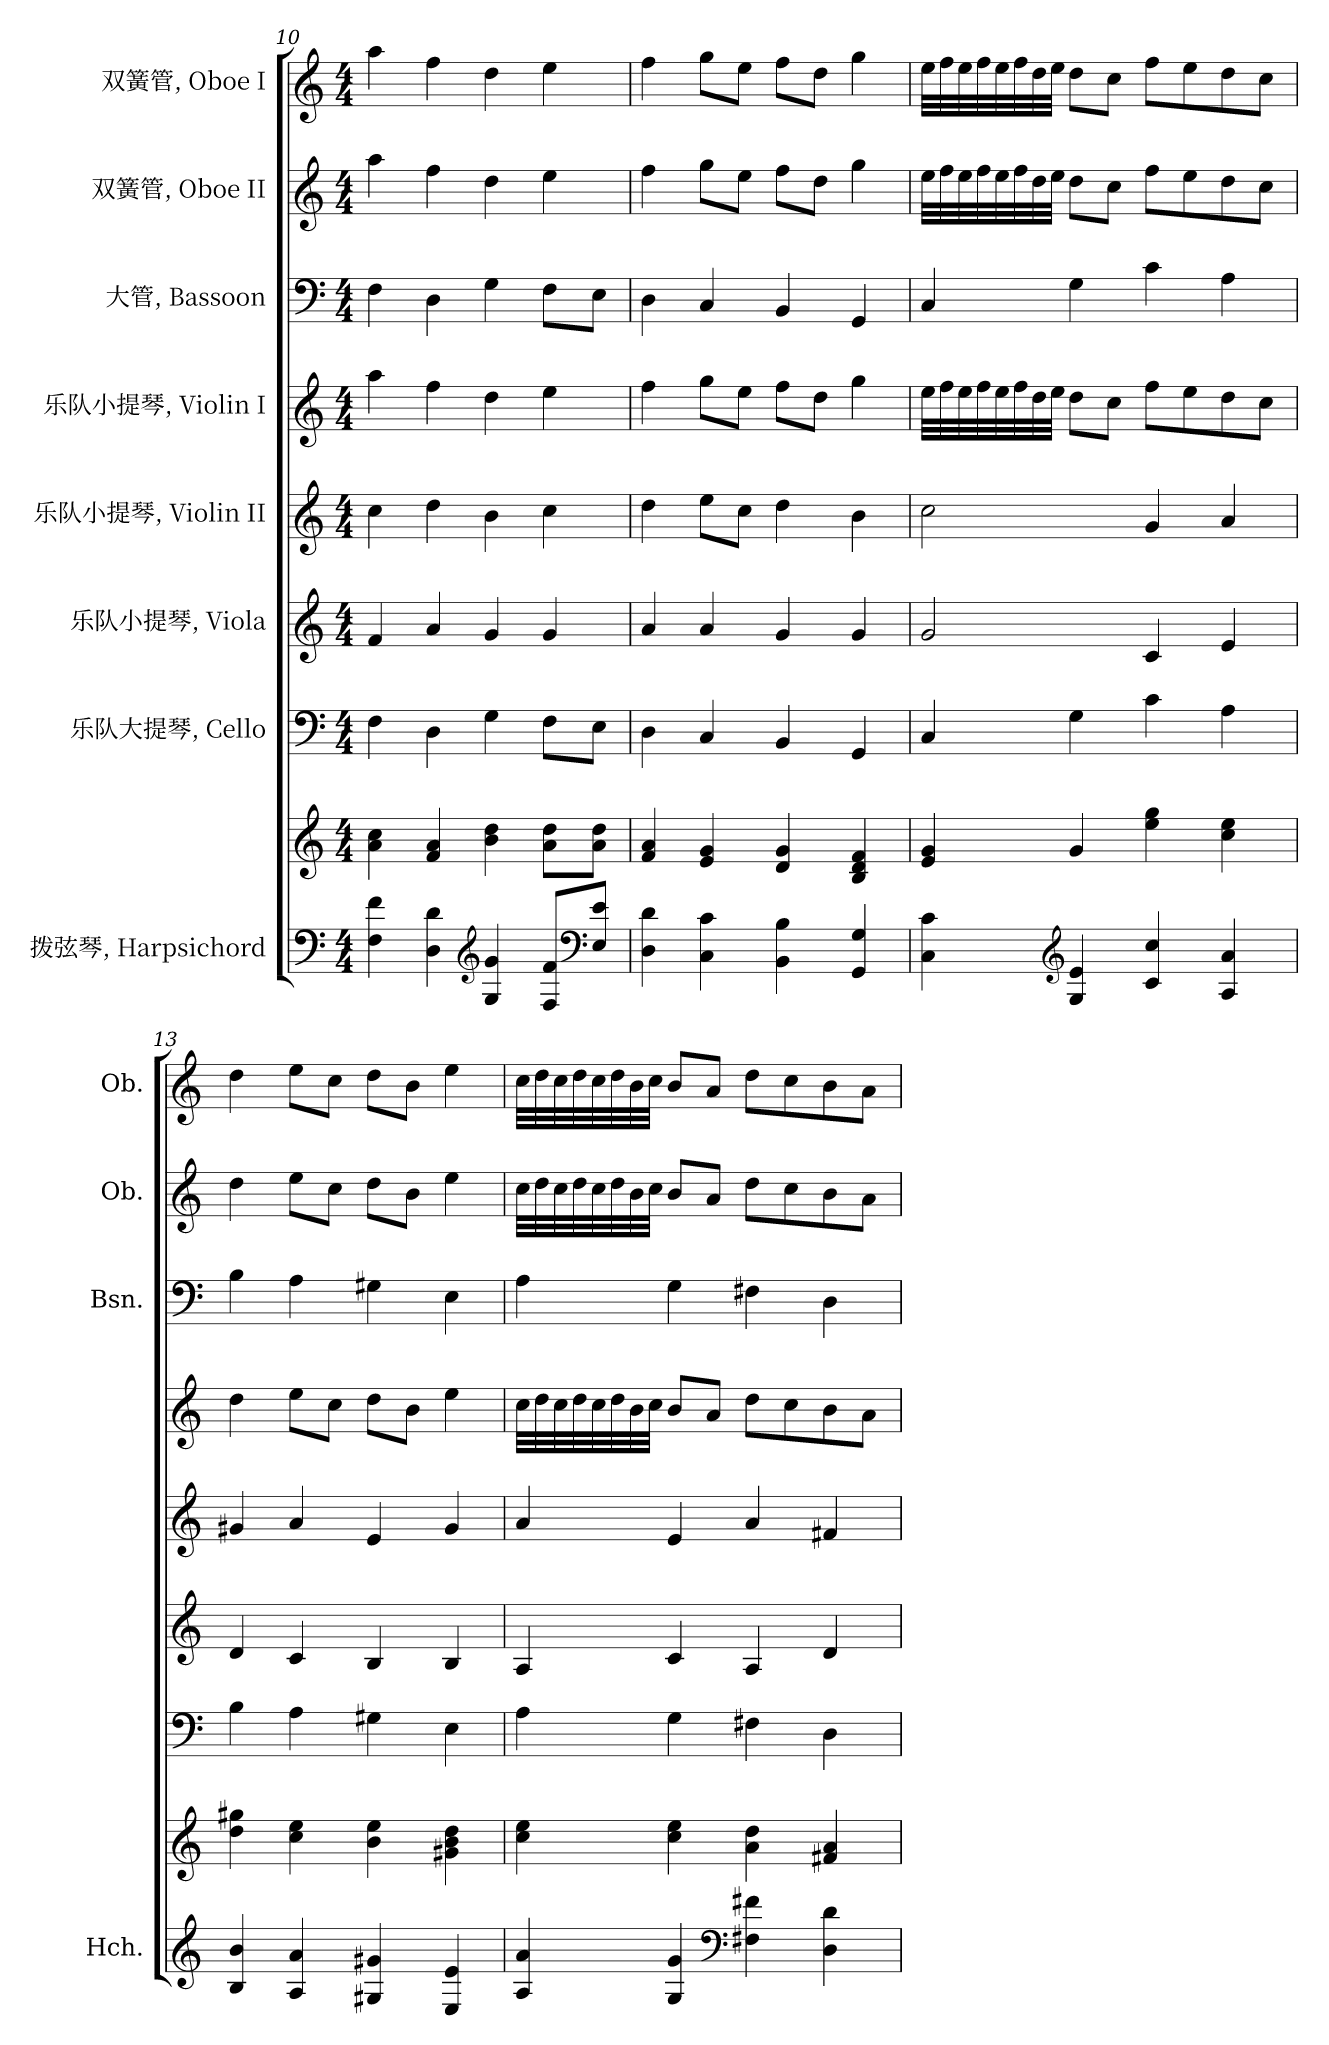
**kern	**kern	**kern	**kern	**kern	**kern	**kern	**kern	**kern
*part8	*part8	*part7	*part6	*part5	*part4	*part3	*part2	*part1
*staff9	*staff8	*staff7	*staff6	*staff5	*staff4	*staff3	*staff2	*staff1
*I"拨弦琴, Harpsichord	*	*I"乐队大提琴, Cello	*I"乐队小提琴, Viola	*I"乐队小提琴, Violin II	*I"乐队小提琴, Violin I	*I"大管, Bassoon	*I"双簧管, Oboe II	*I"双簧管, Oboe I
*I'Hch.	*	*	*	*	*	*I'Bsn.	*I'Ob.	*I'Ob.
!!LO:PB:g=z
*clefF4	*clefG2	*clefF4	*clefG2	*clefG2	*clefG2	*clefF4	*clefG2	*clefG2
*k[]	*k[]	*k[]	*k[]	*k[]	*k[]	*k[]	*k[]	*k[]
*M4/4	*M4/4	*M4/4	*M4/4	*M4/4	*M4/4	*M4/4	*M4/4	*M4/4
=10	=10	=10	=10	=10	=10	=10	=10	=10
4F\ 4f\	4a\ 4cc\	4F\	4f/	4cc\	4aa\	4F\	4aa\	4aa\
4D\ 4d\	4f/ 4a/	4D\	4a/	4dd\	4ff\	4D\	4ff\	4ff\
*clefG2	*	*	*	*	*	*	*	*
4G/ 4g/	4b\ 4dd\	4G\	4g/	4b\	4dd\	4G\	4dd\	4dd\
8F/ 8f/L	8a\ 8dd\L	8F\L	4g/	4cc\	4ee\	8F\L	4ee\	4ee\
*clefF4	*	*	*	*	*	*	*	*
8E/ 8e/J	8a\ 8dd\J	8E\J	.	.	.	8E\J	.	.
=11	=11	=11	=11	=11	=11	=11	=11	=11
4D\ 4d\	4f/ 4a/	4D\	4a/	4dd\	4ff\	4D\	4ff\	4ff\
4C\ 4c\	4e/ 4g/	4C/	4a/	8ee\L	8gg\L	4C/	8gg\L	8gg\L
.	.	.	.	8cc\J	8ee\J	.	8ee\J	8ee\J
4BB\ 4B\	4d/ 4g/	4BB/	4g/	4dd\	8ff\L	4BB/	8ff\L	8ff\L
.	.	.	.	.	8dd\J	.	8dd\J	8dd\J
4GG/ 4G/	4B/ 4d/ 4f/	4GG/	4g/	4b\	4gg\	4GG/	4gg\	4gg\
=12	=12	=12	=12	=12	=12	=12	=12	=12
4C\ 4c\	4e/ 4g/	4C/	2g/	2cc\	32ee\LLL	4C/	32ee\LLL	32ee\LLL
.	.	.	.	.	32ff\	.	32ff\	32ff\
.	.	.	.	.	32ee\	.	32ee\	32ee\
.	.	.	.	.	32ff\	.	32ff\	32ff\
.	.	.	.	.	32ee\	.	32ee\	32ee\
.	.	.	.	.	32ff\	.	32ff\	32ff\
.	.	.	.	.	32dd\	.	32dd\	32dd\
.	.	.	.	.	32ee\JJJ	.	32ee\JJJ	32ee\JJJ
*clefG2	*	*	*	*	*	*	*	*
4G/ 4e/	4g/	4G\	.	.	8dd\L	4G\	8dd\L	8dd\L
.	.	.	.	.	8cc\J	.	8cc\J	8cc\J
4c/ 4cc/	4ee\ 4gg\	4c\	4c/	4g/	8ff\L	4c\	8ff\L	8ff\L
.	.	.	.	.	8ee\	.	8ee\	8ee\
4A/ 4a/	4cc\ 4ee\	4A\	4e/	4a/	8dd\	4A\	8dd\	8dd\
.	.	.	.	.	8cc\J	.	8cc\J	8cc\J
=13	=13	=13	=13	=13	=13	=13	=13	=13
4B/ 4b/	4dd\ 4gg#X\	4B\	4d/	4g#X/	4dd\	4B\	4dd\	4dd\
4A/ 4a/	4cc\ 4ee\	4A\	4c/	4a/	8ee\L	4A\	8ee\L	8ee\L
.	.	.	.	.	8cc\J	.	8cc\J	8cc\J
4G#X/ 4g#X/	4b\ 4ee\	4G#X\	4B/	4e/	8dd\L	4G#X\	8dd\L	8dd\L
.	.	.	.	.	8b\J	.	8b\J	8b\J
4E/ 4e/	4g#X\ 4b\ 4dd\	4E\	4B/	4g#/	4ee\	4E\	4ee\	4ee\
!!LO:PB:g=z
=14	=14	=14	=14	=14	=14	=14	=14	=14
4A/ 4a/	4cc\ 4ee\	4A\	4A/	4a/	32cc\LLL	4A\	32cc\LLL	32cc\LLL
.	.	.	.	.	32dd\	.	32dd\	32dd\
.	.	.	.	.	32cc\	.	32cc\	32cc\
.	.	.	.	.	32dd\	.	32dd\	32dd\
.	.	.	.	.	32cc\	.	32cc\	32cc\
.	.	.	.	.	32dd\	.	32dd\	32dd\
.	.	.	.	.	32b\	.	32b\	32b\
.	.	.	.	.	32cc\JJJ	.	32cc\JJJ	32cc\JJJ
4G/ 4g/	4cc\ 4ee\	4G\	4c/	4e/	8b/L	4G\	8b/L	8b/L
.	.	.	.	.	8a/J	.	8a/J	8a/J
*clefF4	*	*	*	*	*	*	*	*
4F#X\ 4f#X\	4a\ 4dd\	4F#X\	4A/	4a/	8dd\L	4F#X\	8dd\L	8dd\L
.	.	.	.	.	8cc\	.	8cc\	8cc\
4D\ 4d\	4f#X/ 4a/	4D\	4d/	4f#X/	8b\	4D\	8b\	8b\
.	.	.	.	.	8a\J	.	8a\J	8a\J
=	=	=	=	=	=	=	=	=
*-	*-	*-	*-	*-	*-	*-	*-	*-
